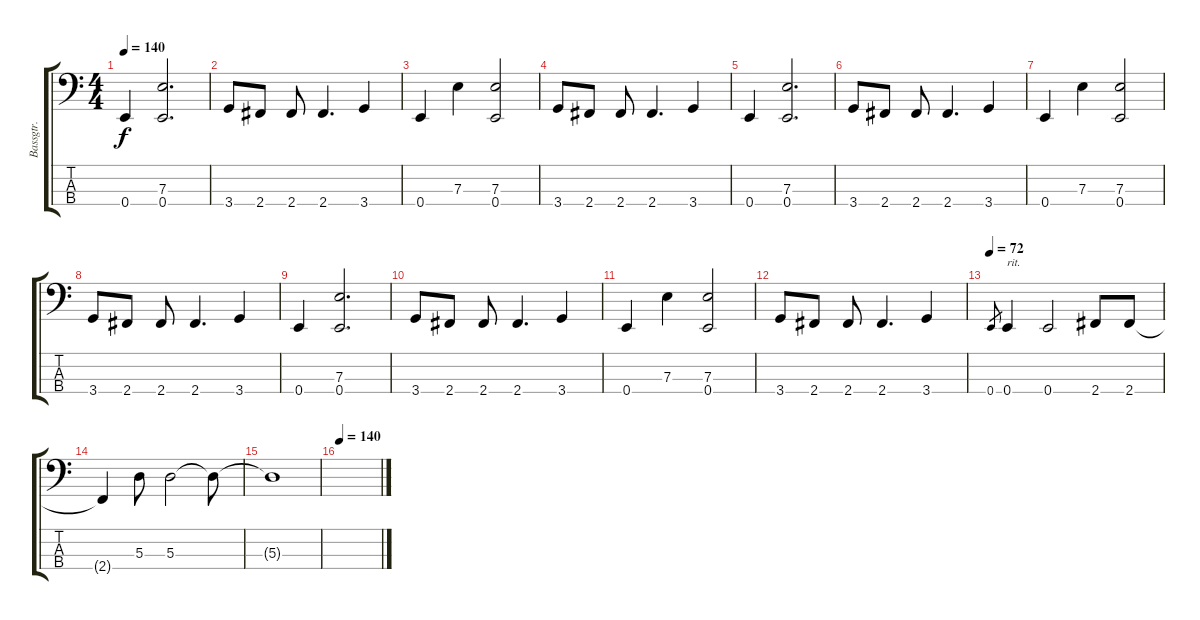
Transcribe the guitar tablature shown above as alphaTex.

\track ("Bassgtr." "Bassgtr.") {instrument electricbasspick}
\staff {score tabs}
\tuning (G2 D2 A1 E1) {hide}
\ts (4 4)
\tempo 140
\clef f4
\ks c
0.4.4{dy f} (7.3 0.4).2{d} |
3.4.8 2.4.8 2.4.8 2.4.4{d} 3.4.4 |
0.4.4 7.3.4 (7.3 0.4).2 |
3.4.8 2.4.8 2.4.8 2.4.4{d} 3.4.4 |
0.4.4 (7.3 0.4).2{d} |
3.4.8 2.4.8 2.4.8 2.4.4{d} 3.4.4 |
0.4.4 7.3.4 (7.3 0.4).2 |
3.4.8 2.4.8 2.4.8 2.4.4{d} 3.4.4 |
0.4.4 (7.3 0.4).2{d} |
3.4.8 2.4.8 2.4.8 2.4.4{d} 3.4.4 |
0.4.4 7.3.4 (7.3 0.4).2 |
3.4.8 2.4.8 2.4.8 2.4.4{d} 3.4.4 |
\tempo 72
0.4.8{gr} 0.4.4{txt "rit."} 0.4.2 2.4.8 2.4.8 |
2.4{t}.4 5.3.8 5.3.2 5.3{t}.8 |
5.3{t}.1 |
\tempo 140
